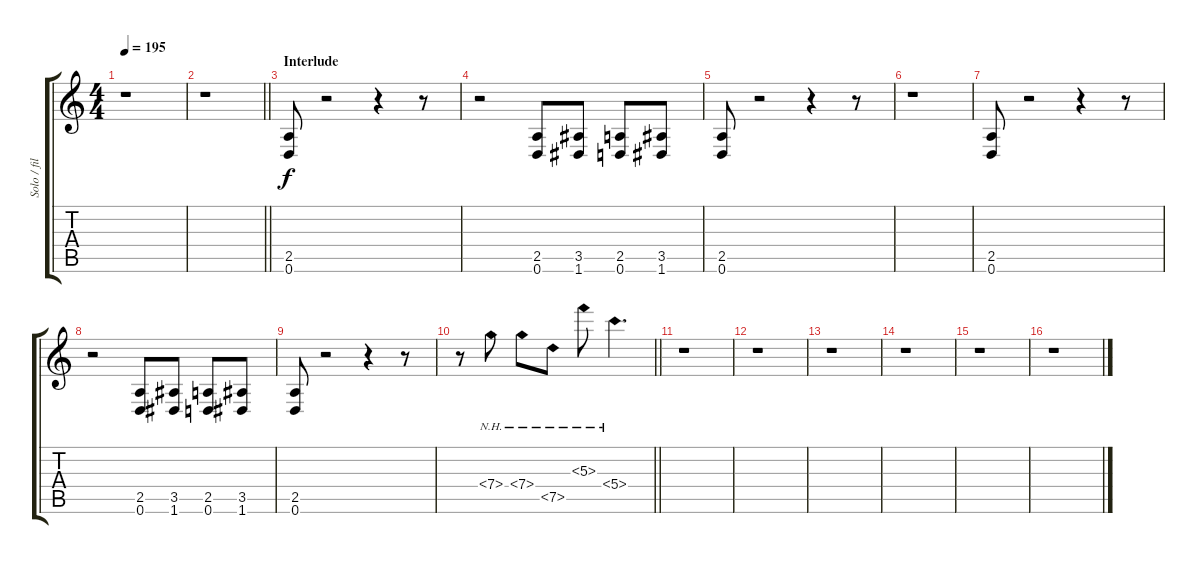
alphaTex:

\track ("Solo / fills" "Solo / fil") {instrument distortionguitar}
\staff {score tabs}
\tuning (D4 A3 F3 C3 G2 D2) {hide}
\ts (4 4)
\tempo 195
\clef g2
\ks c
r.1{dy f} |
\barLineRight lightlight
r.1 |
\section ("" "Interlude")
(2.5 0.6).8 r.2 r.4 r.8 |
r.2 (2.5 0.6).8 (3.5 1.6).8 (2.5 0.6).8 (3.5 1.6).8 |
(2.5 0.6).8 r.2 r.4 r.8 |
r.1 |
(2.5 0.6).8 r.2 r.4 r.8 |
r.2 (2.5 0.6).8 (3.5 1.6).8 (2.5 0.6).8 (3.5 1.6).8 |
(2.5 0.6).8 r.2 r.4 r.8 |
\barLineRight lightlight
r.8 7.4{nh}.8{volume 13} 7.4{nh}.8 7.5{nh}.8 5.3{nh}.8 5.4{nh}.4{d} |
r.1{volume 9} |
r.1 |
r.1 |
r.1 |
r.1 |
r.1
